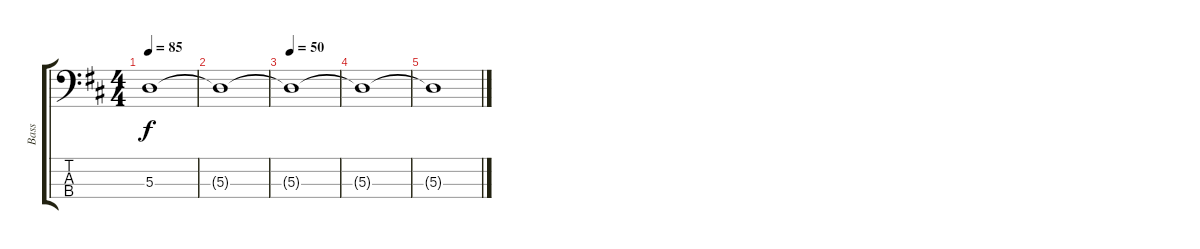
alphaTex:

\track ("Bass" "Bass") {instrument electricbassfinger}
\staff {score tabs}
\tuning (G2 D2 A1 E1) {hide}
\ts (4 4)
\tempo 85
\clef f4
\ks d
5.3{t}.1{dy f} |
5.3{t}.1 |
\tempo 50
5.3{t}.1 |
5.3{t}.1 |
5.3{t}.1
